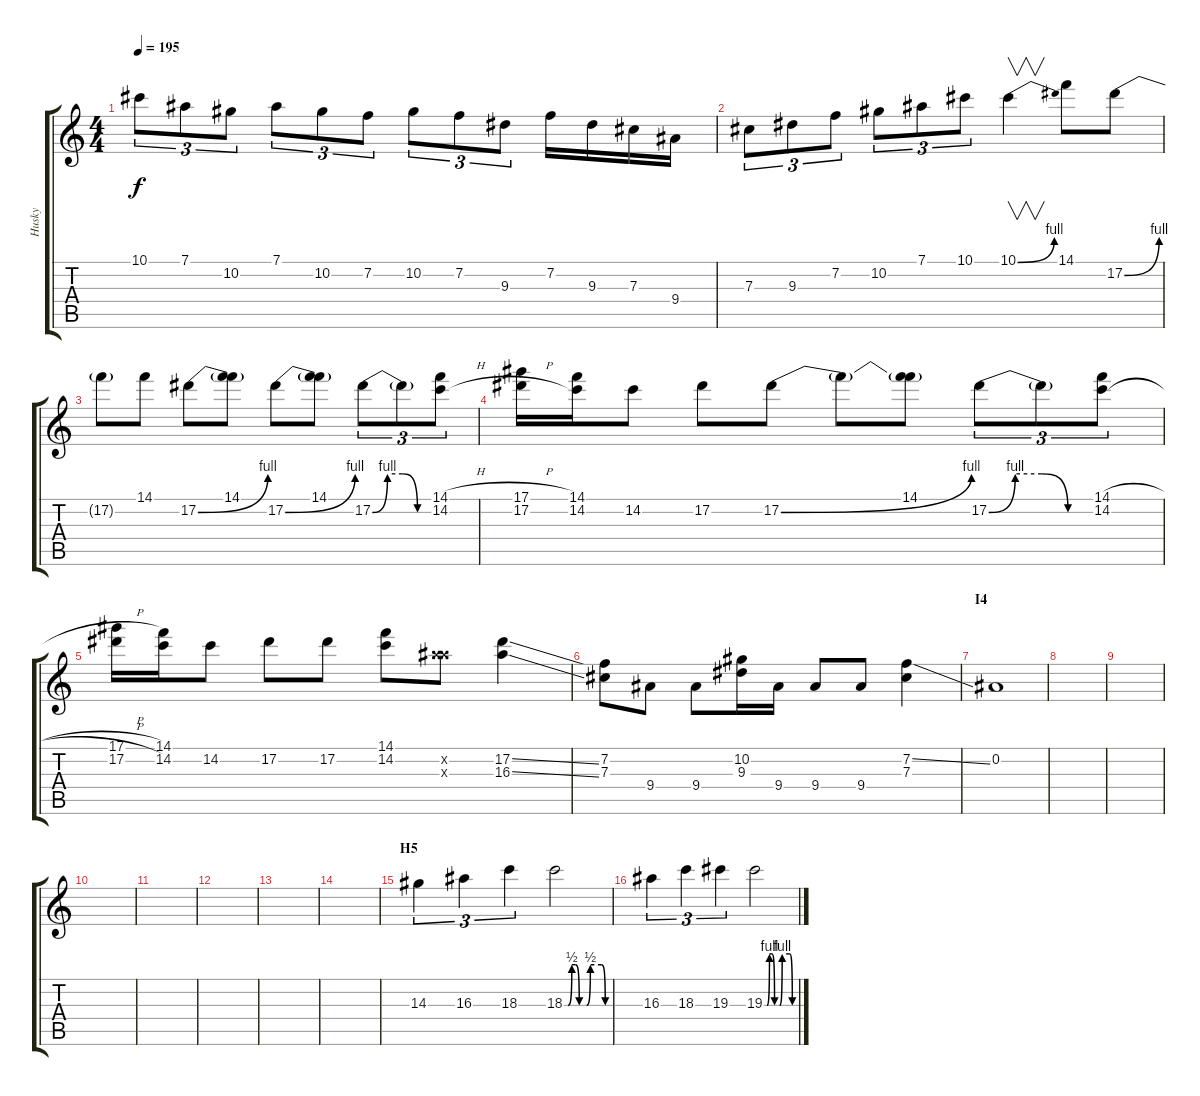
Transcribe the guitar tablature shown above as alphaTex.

\track ("Husky" "Husky") {instrument distortionguitar}
\staff {score tabs}
\tuning (Eb4 Bb3 Gb3 Db3 Ab2 Eb2) {hide}
\ts (4 4)
\tempo 195
\clef g2
\ks c
10.1.8{tu (3 2) dy f} 7.1.8{tu (3 2)} 10.2.8{tu (3 2)} 7.1.8{tu (3 2)} 10.2.8{tu (3 2)} 7.2.8{tu (3 2)} 10.2.8{tu (3 2)} 7.2.8{tu (3 2)} 9.3.8{tu (3 2)} 7.2.16 9.3.16 7.3.16 9.4.16 |
7.3.8{tu (3 2)} 9.3.8{tu (3 2)} 7.2.8{tu (3 2)} 10.2.8{tu (3 2)} 7.1.8{tu (3 2)} 10.1.8{tu (3 2)} 10.1{be (bend 0 0 60 4)}.4{v} 14.1.8 17.2{be (bend 0 0 60 4)}.8 |
17.2{t}.8 14.1.8 17.2{be (bend 0 0 60 4)}.8 (14.1 17.2{t}).8 17.2{be (bend 0 0 60 4)}.8 (14.1 17.2{t}).8 17.2{be (custom 0 0 15 4 30 4 45 0 60 0)}.8{tu (3 2)} 17.2{t}.8{tu (3 2)} (14.1{h} 14.2{h}).8{tu (3 2)} |
(17.1{h} 17.2{h}).16 (14.1 14.2).16 14.2.8 17.2.8 17.2{be (bend 0 0 60 4)}.8 17.2{t}.8 (14.1 17.2{t}).8 17.2{be (custom 0 0 15 4 30 4 45 0 60 0)}.8{tu (3 2)} 17.2{t}.8{tu (3 2)} (14.1{h} 14.2{h}).8{tu (3 2)} |
(17.1{h} 17.2{h}).16 (14.1 14.2).16 14.2.8 17.2.8 17.2.8 (14.1 14.2).8 (12.2{x} 16.3{x}).8 (17.2{ss} 16.3{ss}).4 |
(7.2 7.3).8 9.4.8 9.4.8 (10.2 9.3).16 9.4.16 9.4.8 9.4.8 (7.2{ss} 7.3).4 |
\section ("" "I4")
0.2.1{volume 0} |
|
|
|
|
|
|
|
\section ("" "H5")
14.3.4{tu (3 2) volume 16} 16.3.4{tu (3 2)} 18.3.4{tu (3 2)} 18.3{be (custom 0 0 5 0 10 2 15 2 20 0 30 0 35 2 50 2 55 0 60 0)}.2 |
16.3.4{tu (3 2)} 18.3.4{tu (3 2)} 19.3.4{tu (3 2)} 19.3{be (custom 0 0 5 0 10 4 15 4 20 0 30 0 35 4 50 4 55 0 60 0)}.2
